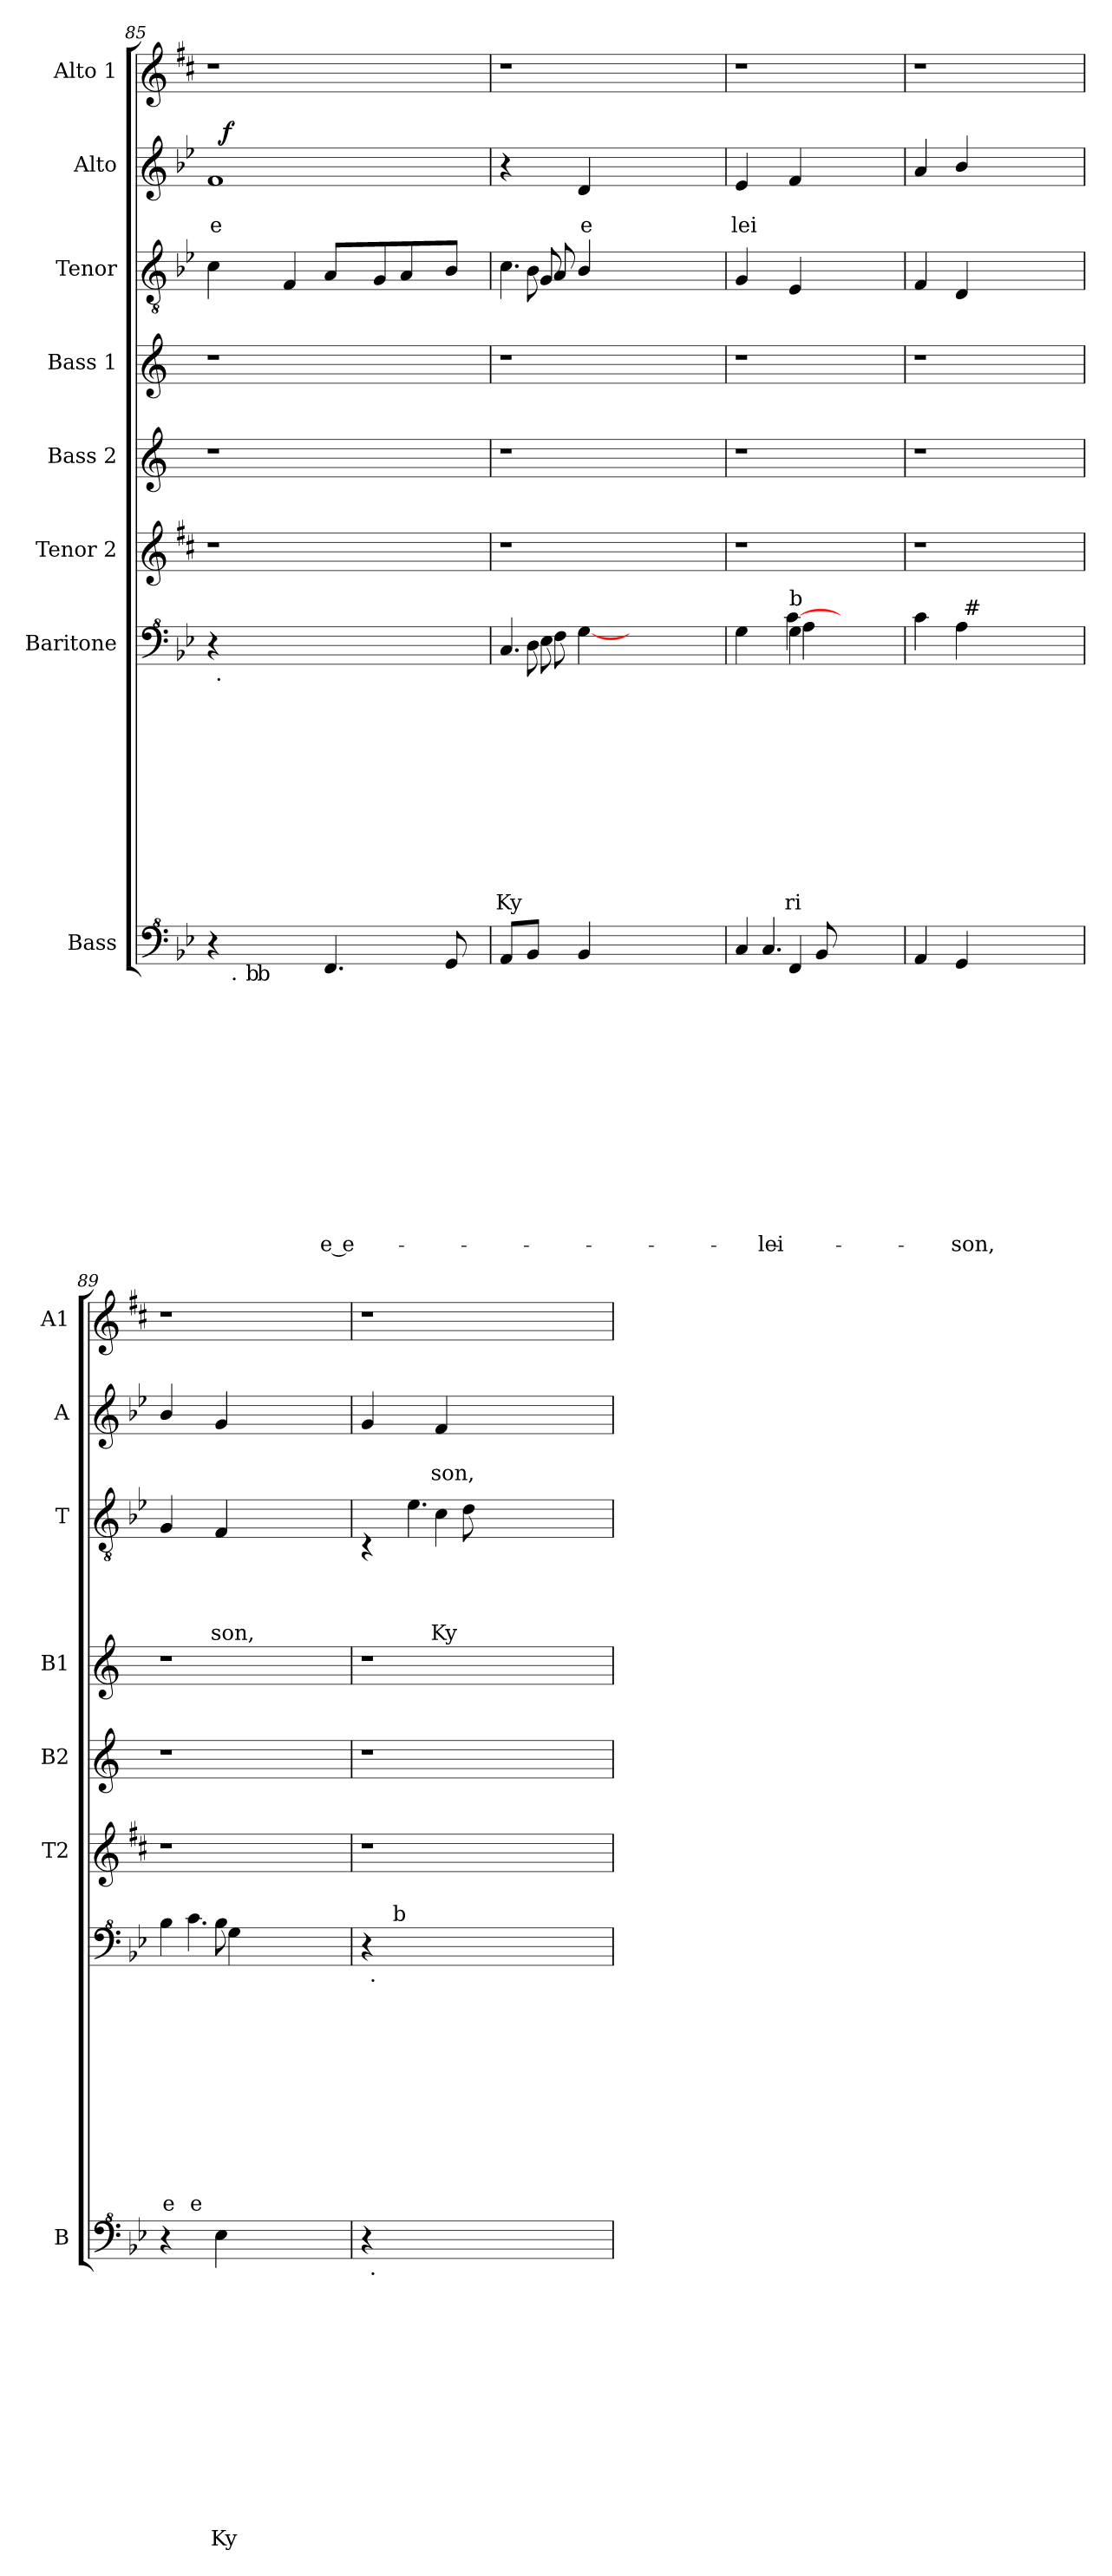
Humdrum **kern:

**kern	**text	**text	**text	**text	**text	**text	**text	**text	**text	**text	**text	**text	**text	**kern	**text	**text	**text	**text	**text	**text	**text	**text	**text	**text	**text	**kern	**kern	**kern	**kern	**text	**text	**text	**text	**kern	**text	**text	**dynam	**kern
*part8	*part8	*part8	*part8	*part8	*part8	*part8	*part8	*part8	*part8	*part8	*part8	*part8	*part8	*part7	*part7	*part7	*part7	*part7	*part7	*part7	*part7	*part7	*part7	*part7	*part7	*part6	*part5	*part4	*part3	*part3	*part3	*part3	*part3	*part2	*part2	*part2	*part2	*part1
*staff8	*staff8	*staff8	*staff8	*staff8	*staff8	*staff8	*staff8	*staff8	*staff8	*staff8	*staff8	*staff8	*staff8	*staff7	*staff7	*staff7	*staff7	*staff7	*staff7	*staff7	*staff7	*staff7	*staff7	*staff7	*staff7	*staff6	*staff5	*staff4	*staff3	*staff3	*staff3	*staff3	*staff3	*staff2	*staff2	*staff2	*staff2	*staff1
*I"Bass	*	*	*	*	*	*	*	*	*	*	*	*	*	*I"Baritone	*	*	*	*	*	*	*	*	*	*	*	*I"Tenor 2	*I"Bass 2	*I"Bass 1	*I"Tenor	*	*	*	*	*I"Alto	*	*	*	*I"Alto 1
*I'B	*	*	*	*	*	*	*	*	*	*	*	*	*	*	*	*	*	*	*	*	*	*	*	*	*	*I'T2	*I'B2	*I'B1	*I'T	*	*	*	*	*I'A	*	*	*	*I'A1
!!LO:LB:g=z
*clefF^4	*	*	*	*	*	*	*	*	*	*	*	*	*	*clefF^4	*	*	*	*	*	*	*	*	*	*	*	*clefG2	*clefG2	*clefG2	*clefGv2	*	*	*	*	*clefG2	*	*	*	*clefG2
*	*	*	*	*	*	*	*	*	*	*	*	*	*	*	*	*	*	*	*	*	*	*	*	*	*	*ITrd1c2	*	*	*ITrd1c2	*	*	*	*	*ITrd1c2	*	*	*	*ITrd1c2
*k[b-e-]	*	*	*	*	*	*	*	*	*	*	*	*	*	*k[b-e-]	*	*	*	*	*	*	*	*	*	*	*	*k[]	*k[]	*k[]	*k[b-e-a-d-]	*	*	*	*	*k[b-e-a-d-]	*	*	*	*k[]
*B-:	*	*	*	*	*	*	*	*	*	*	*	*	*	*B-:	*	*	*	*	*	*	*	*	*	*	*	*C:	*C:	*C:	*A-:	*	*	*	*	*A-:	*	*	*	*C:
=85	=85	=85	=85	=85	=85	=85	=85	=85	=85	=85	=85	=85	=85	=85	=85	=85	=85	=85	=85	=85	=85	=85	=85	=85	=85	=85	=85	=85	=85	=85	=85	=85	=85	=85	=85	=85	=85	=85
!	!	!	!	!	!	!	!	!	!	!	!	!	!	!	!	!	!	!	!	!	!	!	!	!	!	!	!	!	!	!	!	!	!	!	!	!LO:LY:b	!	!
*^	*	*	*	*	*	*	*	*	*	*	*	*	*	*^	*	*	*	*	*	*	*	*	*	*	*	*	*	*	*	*	*	*	*	*^	*	*	*	*
*	*^	*	*	*	*	*	*	*	*	*	*	*	*	*	*	*	*	*	*	*	*	*	*	*	*	*	*	*	*	*	*	*	*	*	*	*	*	*	*	*	*
*	*	*^	*	*	*	*	*	*	*	*	*	*	*	*	*	*	*	*	*	*	*	*	*	*	*	*	*	*	*	*	*	*	*	*	*	*	*	*	*	*	*	*
4r	32.ryy	16.ryy	8ryy	.	.	.	.	.	.	.	.	.	.	.	.	.	4r	64ryy	.	.	.	.	.	.	.	.	.	.	.	1r	1r	1r	4B-\	.	.	.	.	1e-	32ryy	.	e	.	1r
!	!	!	!	!	!	!	!	!	!	!	!	!	!	!	!	!	!	!LO:TX:b:t=.	!	!	!	!	!	!	!	!	!	!	!	!	!	!	!	!	!	!	!	!	!	!	!	!	!
.	.	.	.	.	.	.	.	.	.	.	.	.	.	.	.	.	.	2ryy	.	.	.	.	.	.	.	.	.	.	.	.	.	.	.	.	.	.	.	.	.	.	.	.	.
!	!	!	!	!	!	!	!	!	!	!	!	!	!	!	!	!	!	!	!	!	!	!	!	!	!	!	!	!	!	!	!	!	!	!	!	!	!	!	!	!	!	!LO:DY:a	!
.	.	.	.	.	.	.	.	.	.	.	.	.	.	.	.	.	.	.	.	.	.	.	.	.	.	.	.	.	.	.	.	.	.	.	.	.	.	.	2ryy	.	.	f	.
!	!LO:TX:b:t=.	!	!	!	!	!	!	!	!	!	!	!	!	!	!	!	!	!	!	!	!	!	!	!	!	!	!	!	!	!	!	!	!	!	!	!	!	!	!	!	!	!	!
.	2ryy	.	.	.	.	.	.	.	.	.	.	.	.	.	.	.	.	.	.	.	.	.	.	.	.	.	.	.	.	.	.	.	.	.	.	.	.	.	.	.	.	.	.
!	!	!LO:TX:b:t=b	!	!	!	!	!	!	!	!	!	!	!	!	!	!	!	!	!	!	!	!	!	!	!	!	!	!	!	!	!	!	!	!	!	!	!	!	!	!	!	!	!
.	.	2ryy	.	.	.	.	.	.	.	.	.	.	.	.	.	.	.	.	.	.	.	.	.	.	.	.	.	.	.	.	.	.	.	.	.	.	.	.	.	.	.	.	.
!	!	!	!LO:TX:b:t=b	!	!	!	!	!	!	!	!	!	!	!	!	!	!	!	!	!	!	!	!	!	!	!	!	!	!	!	!	!	!	!	!	!	!	!	!	!	!	!	!
.	.	.	2..ryy	.	.	.	.	.	.	.	.	.	.	.	.	.	.	.	.	.	.	.	.	.	.	.	.	.	.	.	.	.	.	.	.	.	.	.	.	.	.	.	.
4ryy	.	.	.	.	.	.	.	.	.	.	.	.	.	.	.	.	2.ryy	.	.	.	.	.	.	.	.	.	.	.	.	.	.	.	4E-/	.	.	.	.	.	.	.	.	.	.
!	!	!	!	!	!	!	!	!	!	!	!	!	!	!	!	!LO:LY:b:rj	!	!	!	!	!	!	!	!	!	!	!	!	!	!	!	!	!	!	!	!	!	!	!	!	!	!	!
4.F/	.	.	.	.	.	.	.	.	.	.	.	.	.	.	.	e e-	.	.	.	.	.	.	.	.	.	.	.	.	.	.	.	.	8G/L	.	.	.	.	.	.	.	.	.	.
.	.	.	.	.	.	.	.	.	.	.	.	.	.	.	.	.	.	4ryy	.	.	.	.	.	.	.	.	.	.	.	.	.	.	.	.	.	.	.	.	.	.	.	.	.
.	.	.	.	.	.	.	.	.	.	.	.	.	.	.	.	.	.	.	.	.	.	.	.	.	.	.	.	.	.	.	.	.	.	.	.	.	.	.	4...ryy	.	.	.	.
.	4ryy	.	.	.	.	.	.	.	.	.	.	.	.	.	.	.	.	.	.	.	.	.	.	.	.	.	.	.	.	.	.	.	.	.	.	.	.	.	.	.	.	.	.
.	.	4ryy	.	.	.	.	.	.	.	.	.	.	.	.	.	.	.	.	.	.	.	.	.	.	.	.	.	.	.	.	.	.	.	.	.	.	.	.	.	.	.	.	.
.	.	.	.	.	.	.	.	.	.	.	.	.	.	.	.	.	.	.	.	.	.	.	.	.	.	.	.	.	.	.	.	.	8F/	.	.	.	.	.	.	.	.	.	.
.	.	.	.	.	.	.	.	.	.	.	.	.	.	.	.	.	.	.	.	.	.	.	.	.	.	.	.	.	.	.	.	.	8G/	.	.	.	.	.	.	.	.	.	.
.	.	.	.	.	.	.	.	.	.	.	.	.	.	.	.	.	.	8...ryy	.	.	.	.	.	.	.	.	.	.	.	.	.	.	.	.	.	.	.	.	.	.	.	.	.
.	8ryy	.	.	.	.	.	.	.	.	.	.	.	.	.	.	.	.	.	.	.	.	.	.	.	.	.	.	.	.	.	.	.	.	.	.	.	.	.	.	.	.	.	.
.	.	8ryy	.	.	.	.	.	.	.	.	.	.	.	.	.	.	.	.	.	.	.	.	.	.	.	.	.	.	.	.	.	.	.	.	.	.	.	.	.	.	.	.	.
8G/	.	.	.	.	.	.	.	.	.	.	.	.	.	.	.	.	.	.	.	.	.	.	.	.	.	.	.	.	.	.	.	.	8A-/J	.	.	.	.	.	.	.	.	.	.
.	16ryy	.	.	.	.	.	.	.	.	.	.	.	.	.	.	.	.	.	.	.	.	.	.	.	.	.	.	.	.	.	.	.	.	.	.	.	.	.	.	.	.	.	.
.	.	32ryy	.	.	.	.	.	.	.	.	.	.	.	.	.	.	.	.	.	.	.	.	.	.	.	.	.	.	.	.	.	.	.	.	.	.	.	.	.	.	.	.	.
.	64ryy	.	.	.	.	.	.	.	.	.	.	.	.	.	.	.	.	.	.	.	.	.	.	.	.	.	.	.	.	.	.	.	.	.	.	.	.	.	.	.	.	.	.
=86	=86	=86	=86	=86	=86	=86	=86	=86	=86	=86	=86	=86	=86	=86	=86	=86	=86	=86	=86	=86	=86	=86	=86	=86	=86	=86	=86	=86	=86	=86	=86	=86	=86	=86	=86	=86	=86	=86	=86	=86	=86	=86	=86
!	!	!	!	!	!	!	!	!	!	!	!	!	!	!	!	!	!	!	!	!	!	!	!	!	!	!	!	!	!LO:LY:b	!	!	!	!	!	!	!	!	!	!	!	!	!	!
*	*	*	*	*	*	*	*	*	*	*	*	*	*	*	*	*	*^	*	*	*	*	*	*	*	*	*	*	*	*	*	*	*	*^	*	*	*	*	*	*	*	*	*	*
*	*	*	*	*	*	*	*	*	*	*	*	*	*	*	*	*	*	*	*^	*	*	*	*	*	*	*	*	*	*	*	*	*	*	*	*^	*	*	*	*	*	*	*	*	*	*
*v	*v	*v	*v	*	*	*	*	*	*	*	*	*	*	*	*	*	*	*	*	*	*	*	*	*	*	*	*	*	*	*	*	*	*	*	*	*	*^	*	*	*	*	*v	*v	*	*	*	*
8A/L	.	.	.	.	.	.	.	.	.	.	.	.	.	4.c/	8ryy	8ryy	8ryy	.	.	.	.	.	.	.	.	.	.	Ky	1r	1r	1r	4.B-\	8ryy	8ryy	8ryy	.	.	.	.	4r	.	.	.	1r
8B-/J	.	.	.	.	.	.	.	.	.	.	.	.	.	.	8d\	8e-\	8f\	.	.	.	.	.	.	.	.	.	.	.	.	.	.	.	8A-\	8F/	8G/	.	.	.	.	.	.	.	.	.
!	!	!	!	!	!	!	!	!	!	!	!	!	!	!	!	!	!	!	!	!	!	!	!	!	!	!	!	!	!	!	!	!	!	!	!	!	!	!	!	!	!	!LO:LY:b:rj	!	!
4B-/	.	.	.	.	.	.	.	.	.	.	.	.	.	.	2ryy	2ryy	[>4g\	.	.	.	.	.	.	.	.	.	.	.	.	.	.	.	2ryy	2ryy	4A-/	.	.	.	.	4c/	.	e	.	.
.	.	.	.	.	.	.	.	.	.	.	.	.	.	2ryy	.	.	.	.	.	.	.	.	.	.	.	.	.	.	.	.	.	2ryy	.	.	.	.	.	.	.	.	.	.	.	.
2ryy	.	.	.	.	.	.	.	.	.	.	.	.	.	.	.	.	2ryy	.	.	.	.	.	.	.	.	.	.	.	.	.	.	.	.	.	2ryy	.	.	.	.	2ryy	.	.	.	.
.	.	.	.	.	.	.	.	.	.	.	.	.	.	.	4ryy	4ryy	.	.	.	.	.	.	.	.	.	.	.	.	.	.	.	.	4ryy	4ryy	.	.	.	.	.	.	.	.	.	.
.	.	.	.	.	.	.	.	.	.	.	.	.	.	8ryy	.	.	.	.	.	.	.	.	.	.	.	.	.	.	.	.	.	8ryy	.	.	.	.	.	.	.	.	.	.	.	.
*	*	*	*	*	*	*	*	*	*	*	*	*	*	*	*	*v	*v	*	*	*	*	*	*	*	*	*	*	*	*	*	*	*v	*v	*v	*v	*	*	*	*	*	*	*	*	*
=87	=87	=87	=87	=87	=87	=87	=87	=87	=87	=87	=87	=87	=87	=87	=87	=87	=87	=87	=87	=87	=87	=87	=87	=87	=87	=87	=87	=87	=87	=87	=87	=87	=87	=87	=87	=87	=87	=87	=87	=87
*^	*	*	*	*	*	*	*	*	*	*	*	*	*	*	*	*	*	*	*	*	*	*	*	*	*	*	*	*	*	*	*	*	*	*	*	*	*	*	*	*
*	*^	*	*	*	*	*	*	*	*	*	*	*	*	*	*	*	*	*	*	*	*	*	*	*	*	*	*	*	*	*	*	*	*	*	*	*	*	*	*	*	*
!	!	!	!	!	!	!	!	!	!	!	!	!	!	!	!	!	!	!	!	!	!	!	!	!	!	!	!	!	!	!	!	!	!	!	!	!	!	!	!	!LO:LY:b	!	!
4c/	8ryy	4.ryy	.	.	.	.	.	.	.	.	.	.	.	.	.	4ryy	4g\	4ryy	.	.	.	.	.	.	.	.	.	.	.	1r	1r	1r	4F/	.	.	.	.	4d-/	.	lei	.	1r
!	!	!	!	!	!	!	!	!	!	!	!	!	!	!	!LO:LY:b	!	!	!	!	!	!	!	!	!	!	!	!	!	!	!	!	!	!	!	!	!	!	!	!	!	!	!
.	4.c/	.	.	.	.	.	.	.	.	.	.	.	.	.	-lei-	.	.	.	.	.	.	.	.	.	.	.	.	.	.	.	.	.	.	.	.	.	.	.	.	.	.	.
!	!	!	!	!	!	!	!	!	!	!	!	!	!	!	!	!LO:TX:a:t=b	!	!	!	!	!	!	!	!	!	!	!	!	!	!	!	!	!	!	!	!	!	!	!	!	!	!
!	!	!	!	!	!	!	!	!	!	!	!	!	!	!	!	!	!	!	!	!	!	!	!	!	!	!	!	!	!LO:LY:b	!	!	!	!	!	!	!	!	!	!	!	!	!
4F/	.	.	.	.	.	.	.	.	.	.	.	.	.	.	.	4g\	4a\	[>4cc\	.	.	.	.	.	.	.	.	.	.	ri	.	.	.	4D-/	.	.	.	.	4e-/	.	.	.	.
.	.	8B-/	.	.	.	.	.	.	.	.	.	.	.	.	.	.	.	.	.	.	.	.	.	.	.	.	.	.	.	.	.	.	.	.	.	.	.	.	.	.	.	.
2ryy	2ryy	2ryy	.	.	.	.	.	.	.	.	.	.	.	.	.	2ryy	2ryy	2ryy	.	.	.	.	.	.	.	.	.	.	.	.	.	.	2ryy	.	.	.	.	2ryy	.	.	.	.
*v	*v	*v	*	*	*	*	*	*	*	*	*	*	*	*	*	*	*	*	*	*	*	*	*	*	*	*	*	*	*	*	*	*	*	*	*	*	*	*	*	*	*	*
*	*	*	*	*	*	*	*	*	*	*	*	*	*	*	*v	*v	*	*	*	*	*	*	*	*	*	*	*	*	*	*	*	*	*	*	*	*	*	*	*	*
=88	=88	=88	=88	=88	=88	=88	=88	=88	=88	=88	=88	=88	=88	=88	=88	=88	=88	=88	=88	=88	=88	=88	=88	=88	=88	=88	=88	=88	=88	=88	=88	=88	=88	=88	=88	=88	=88	=88	=88
4A/	.	.	.	.	.	.	.	.	.	.	.	.	.	4cc\	4ryy	.	.	.	.	.	.	.	.	.	.	.	1r	1r	1r	4E-/	.	.	.	.	4g/	.	.	.	1r
!	!	!	!	!	!	!	!	!	!	!	!	!	!LO:LY:b	!	!	!	!	!	!	!	!	!	!	!	!	!	!	!	!	!	!	!	!	!	!	!	!	!	!
4G/	.	.	.	.	.	.	.	.	.	.	.	.	-son,	4a\	64ryy	.	.	.	.	.	.	.	.	.	.	.	.	.	.	4C/	.	.	.	.	4a-/	.	.	.	.
!	!	!	!	!	!	!	!	!	!	!	!	!	!	!	!LO:TX:a:t=#	!	!	!	!	!	!	!	!	!	!	!	!	!	!	!	!	!	!	!	!	!	!	!	!
.	.	.	.	.	.	.	.	.	.	.	.	.	.	.	2ryy	.	.	.	.	.	.	.	.	.	.	.	.	.	.	.	.	.	.	.	.	.	.	.	.
2ryy	.	.	.	.	.	.	.	.	.	.	.	.	.	2ryy	.	.	.	.	.	.	.	.	.	.	.	.	.	.	.	2ryy	.	.	.	.	2ryy	.	.	.	.
.	.	.	.	.	.	.	.	.	.	.	.	.	.	.	8...ryy	.	.	.	.	.	.	.	.	.	.	.	.	.	.	.	.	.	.	.	.	.	.	.	.
=89	=89	=89	=89	=89	=89	=89	=89	=89	=89	=89	=89	=89	=89	=89	=89	=89	=89	=89	=89	=89	=89	=89	=89	=89	=89	=89	=89	=89	=89	=89	=89	=89	=89	=89	=89	=89	=89	=89	=89
!	!	!	!	!	!	!	!	!	!	!	!	!	!	!	!	!	!	!	!	!	!	!	!	!	!	!LO:LY:b	!	!	!	!	!	!	!	!	!	!	!	!	!
*	*	*	*	*	*	*	*	*	*	*	*	*	*	*	*^	*	*	*	*	*	*	*	*	*	*	*	*	*	*	*	*	*	*	*	*	*	*	*	*
4r	.	.	.	.	.	.	.	.	.	.	.	.	.	4b-\	8ryy	4ryy	.	.	.	.	.	.	.	.	.	.	e	1r	1r	1r	4F/	.	.	.	.	4a-/	.	.	.	1r
!	!	!	!	!	!	!	!	!	!	!	!	!	!	!	!	!	!	!	!	!	!	!	!	!	!	!	!LO:LY:b	!	!	!	!	!	!	!	!	!	!	!	!	!
.	.	.	.	.	.	.	.	.	.	.	.	.	.	.	4.cc\	.	.	.	.	.	.	.	.	.	.	.	e	.	.	.	.	.	.	.	.	.	.	.	.	.
!	!	!	!	!	!	!	!	!	!	!	!	!	!LO:LY:b:rj	!	!	!	!	!	!	!	!	!	!	!	!	!	!	!	!	!	!	!	!	!	!LO:LY:b	!	!	!	!	!
4e-\	.	.	.	.	.	.	.	.	.	.	.	.	Ky-	8b-\	.	4g\	.	.	.	.	.	.	.	.	.	.	.	.	.	.	4E-/	.	.	.	son,	4f/	.	.	.	.
.	.	.	.	.	.	.	.	.	.	.	.	.	.	2ryy	.	.	.	.	.	.	.	.	.	.	.	.	.	.	.	.	.	.	.	.	.	.	.	.	.	.
2ryy	.	.	.	.	.	.	.	.	.	.	.	.	.	.	2ryy	2ryy	.	.	.	.	.	.	.	.	.	.	.	.	.	.	2ryy	.	.	.	.	2ryy	.	.	.	.
.	.	.	.	.	.	.	.	.	.	.	.	.	.	8ryy	.	.	.	.	.	.	.	.	.	.	.	.	.	.	.	.	.	.	.	.	.	.	.	.	.	.
!!LO:LB:g=z
=90	=90	=90	=90	=90	=90	=90	=90	=90	=90	=90	=90	=90	=90	=90	=90	=90	=90	=90	=90	=90	=90	=90	=90	=90	=90	=90	=90	=90	=90	=90	=90	=90	=90	=90	=90	=90	=90	=90	=90	=90
*^	*	*	*	*	*	*	*	*	*	*	*	*	*	*	*	*	*	*	*	*	*	*	*	*	*	*	*	*	*	*	*^	*	*	*	*	*	*	*	*	*
*	*	*	*	*	*	*	*	*	*	*	*	*	*	*	*	*	*	*	*	*	*	*	*	*	*	*	*	*	*	*	*	*	*^	*	*	*	*	*	*	*	*	*
4r	64ryy	.	.	.	.	.	.	.	.	.	.	.	.	.	4r	64ryy	16ryy	.	.	.	.	.	.	.	.	.	.	.	1r	1r	1r	8ryy	4rC	4.ryy	.	.	.	.	4f/	.	.	.	1r
!	!	!	!	!	!	!	!	!	!	!	!	!	!	!	!	!LO:TX:b:t=.	!	!	!	!	!	!	!	!	!	!	!	!	!	!	!	!	!	!	!	!	!	!	!	!	!	!	!
!	!LO:TX:b:t=.	!	!	!	!	!	!	!	!	!	!	!	!	!	!	!	!	!	!	!	!	!	!	!	!	!	!	!	!	!	!	!	!	!	!	!	!	!	!	!	!	!	!
.	2ryy	.	.	.	.	.	.	.	.	.	.	.	.	.	.	2ryy	.	.	.	.	.	.	.	.	.	.	.	.	.	.	.	.	.	.	.	.	.	.	.	.	.	.	.
.	.	.	.	.	.	.	.	.	.	.	.	.	.	.	.	.	64ryy	.	.	.	.	.	.	.	.	.	.	.	.	.	.	.	.	.	.	.	.	.	.	.	.	.	.
!	!	!	!	!	!	!	!	!	!	!	!	!	!	!	!	!	!LO:TX:a:t=b	!	!	!	!	!	!	!	!	!	!	!	!	!	!	!	!	!	!	!	!	!	!	!	!	!	!
.	.	.	.	.	.	.	.	.	.	.	.	.	.	.	.	.	2ryy	.	.	.	.	.	.	.	.	.	.	.	.	.	.	.	.	.	.	.	.	.	.	.	.	.	.
.	.	.	.	.	.	.	.	.	.	.	.	.	.	.	.	.	.	.	.	.	.	.	.	.	.	.	.	.	.	.	.	4.d-\	.	.	.	.	.	.	.	.	.	.	.
!	!	!	!	!	!	!	!	!	!	!	!	!	!	!	!	!	!	!	!	!	!	!	!	!	!	!	!	!	!	!	!	!	!	!	!	!	!	!LO:LY:b	!	!	!LO:LY:b	!	!
2.ryy	.	.	.	.	.	.	.	.	.	.	.	.	.	.	2.ryy	.	.	.	.	.	.	.	.	.	.	.	.	.	.	.	.	.	4B-\	.	.	.	.	Ky	4e-/	.	son,	.	.
.	.	.	.	.	.	.	.	.	.	.	.	.	.	.	.	.	.	.	.	.	.	.	.	.	.	.	.	.	.	.	.	.	.	8c\	.	.	.	.	.	.	.	.	.
.	.	.	.	.	.	.	.	.	.	.	.	.	.	.	.	.	.	.	.	.	.	.	.	.	.	.	.	.	.	.	.	2ryy	2ryy	2ryy	.	.	.	.	2ryy	.	.	.	.
.	4ryy	.	.	.	.	.	.	.	.	.	.	.	.	.	.	4ryy	.	.	.	.	.	.	.	.	.	.	.	.	.	.	.	.	.	.	.	.	.	.	.	.	.	.	.
.	.	.	.	.	.	.	.	.	.	.	.	.	.	.	.	.	4ryy	.	.	.	.	.	.	.	.	.	.	.	.	.	.	.	.	.	.	.	.	.	.	.	.	.	.
.	8...ryy	.	.	.	.	.	.	.	.	.	.	.	.	.	.	8...ryy	.	.	.	.	.	.	.	.	.	.	.	.	.	.	.	.	.	.	.	.	.	.	.	.	.	.	.
.	.	.	.	.	.	.	.	.	.	.	.	.	.	.	.	.	8ryy	.	.	.	.	.	.	.	.	.	.	.	.	.	.	.	.	.	.	.	.	.	.	.	.	.	.
.	.	.	.	.	.	.	.	.	.	.	.	.	.	.	.	.	32.ryy	.	.	.	.	.	.	.	.	.	.	.	.	.	.	.	.	.	.	.	.	.	.	.	.	.	.
*v	*v	*	*	*	*	*	*	*	*	*	*	*	*	*	*	*	*	*	*	*	*	*	*	*	*	*	*	*	*	*	*	*v	*v	*v	*	*	*	*	*	*	*	*	*
*	*	*	*	*	*	*	*	*	*	*	*	*	*	*v	*v	*v	*	*	*	*	*	*	*	*	*	*	*	*	*	*	*	*	*	*	*	*	*	*	*	*
=	=	=	=	=	=	=	=	=	=	=	=	=	=	=	=	=	=	=	=	=	=	=	=	=	=	=	=	=	=	=	=	=	=	=	=	=	=	=
*-	*-	*-	*-	*-	*-	*-	*-	*-	*-	*-	*-	*-	*-	*-	*-	*-	*-	*-	*-	*-	*-	*-	*-	*-	*-	*-	*-	*-	*-	*-	*-	*-	*-	*-	*-	*-	*-	*-
